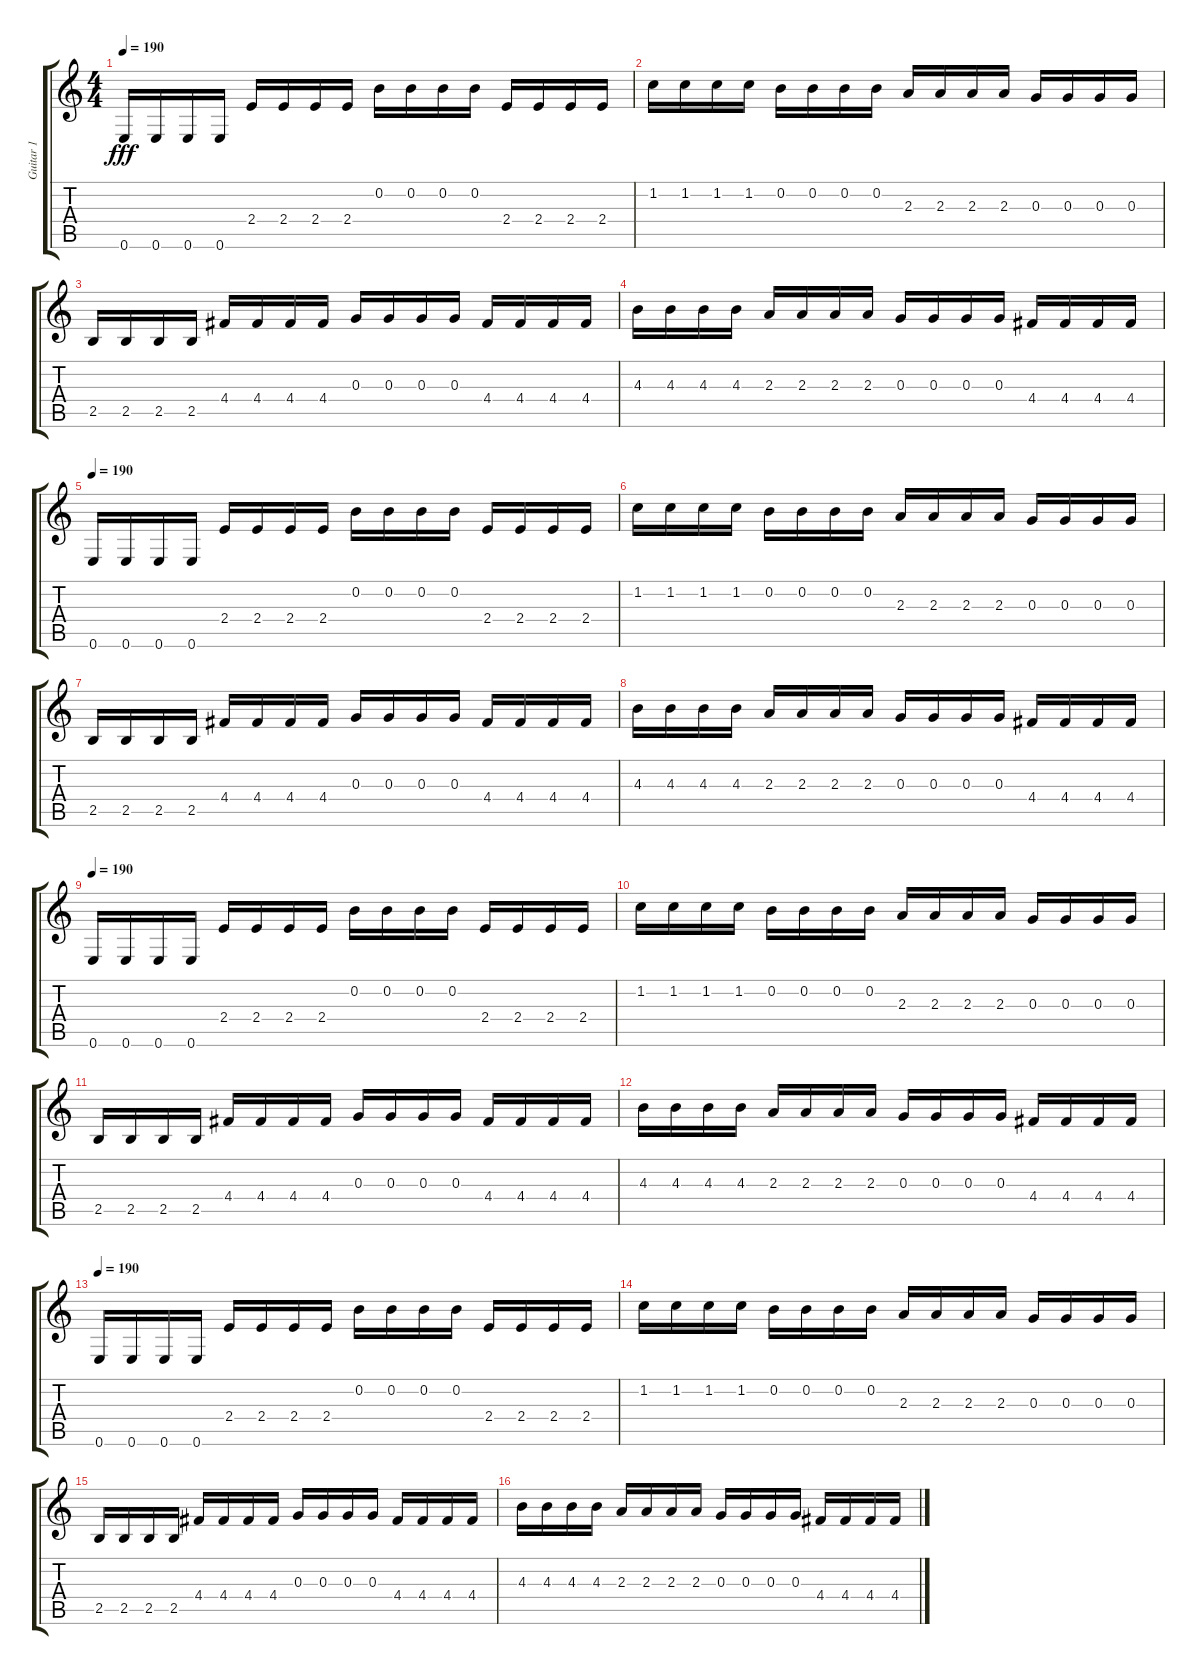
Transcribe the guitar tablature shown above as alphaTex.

\track ("Guitar 1" "Guitar 1") {instrument distortionguitar}
\staff {score tabs}
\tuning (E4 B3 G3 D3 A2 E2) {hide}
\ts (4 4)
\tempo 190
\clef g2
\ks c
0.6.16{dy fff} 0.6.16 0.6.16 0.6.16 2.4.16 2.4.16 2.4.16 2.4.16 0.2.16 0.2.16 0.2.16 0.2.16 2.4.16 2.4.16 2.4.16 2.4.16 |
1.2.16 1.2.16 1.2.16 1.2.16 0.2.16 0.2.16 0.2.16 0.2.16 2.3.16 2.3.16 2.3.16 2.3.16 0.3.16 0.3.16 0.3.16 0.3.16 |
2.5.16 2.5.16 2.5.16 2.5.16 4.4.16 4.4.16 4.4.16 4.4.16 0.3.16 0.3.16 0.3.16 0.3.16 4.4.16 4.4.16 4.4.16 4.4.16 |
4.3.16 4.3.16 4.3.16 4.3.16 2.3.16 2.3.16 2.3.16 2.3.16 0.3.16 0.3.16 0.3.16 0.3.16 4.4.16 4.4.16 4.4.16 4.4.16 |
\tempo 190
0.6.16 0.6.16 0.6.16 0.6.16 2.4.16 2.4.16 2.4.16 2.4.16 0.2.16 0.2.16 0.2.16 0.2.16 2.4.16 2.4.16 2.4.16 2.4.16 |
1.2.16 1.2.16 1.2.16 1.2.16 0.2.16 0.2.16 0.2.16 0.2.16 2.3.16 2.3.16 2.3.16 2.3.16 0.3.16 0.3.16 0.3.16 0.3.16 |
2.5.16 2.5.16 2.5.16 2.5.16 4.4.16 4.4.16 4.4.16 4.4.16 0.3.16 0.3.16 0.3.16 0.3.16 4.4.16 4.4.16 4.4.16 4.4.16 |
4.3.16 4.3.16 4.3.16 4.3.16 2.3.16 2.3.16 2.3.16 2.3.16 0.3.16 0.3.16 0.3.16 0.3.16 4.4.16 4.4.16 4.4.16 4.4.16 |
\tempo 190
0.6.16 0.6.16 0.6.16 0.6.16 2.4.16 2.4.16 2.4.16 2.4.16 0.2.16 0.2.16 0.2.16 0.2.16 2.4.16 2.4.16 2.4.16 2.4.16 |
1.2.16 1.2.16 1.2.16 1.2.16 0.2.16 0.2.16 0.2.16 0.2.16 2.3.16 2.3.16 2.3.16 2.3.16 0.3.16 0.3.16 0.3.16 0.3.16 |
2.5.16 2.5.16 2.5.16 2.5.16 4.4.16 4.4.16 4.4.16 4.4.16 0.3.16 0.3.16 0.3.16 0.3.16 4.4.16 4.4.16 4.4.16 4.4.16 |
4.3.16 4.3.16 4.3.16 4.3.16 2.3.16 2.3.16 2.3.16 2.3.16 0.3.16 0.3.16 0.3.16 0.3.16 4.4.16 4.4.16 4.4.16 4.4.16 |
\tempo 190
0.6.16 0.6.16 0.6.16 0.6.16 2.4.16 2.4.16 2.4.16 2.4.16 0.2.16 0.2.16 0.2.16 0.2.16 2.4.16 2.4.16 2.4.16 2.4.16 |
1.2.16 1.2.16 1.2.16 1.2.16 0.2.16 0.2.16 0.2.16 0.2.16 2.3.16 2.3.16 2.3.16 2.3.16 0.3.16 0.3.16 0.3.16 0.3.16 |
2.5.16 2.5.16 2.5.16 2.5.16 4.4.16 4.4.16 4.4.16 4.4.16 0.3.16 0.3.16 0.3.16 0.3.16 4.4.16 4.4.16 4.4.16 4.4.16 |
4.3.16 4.3.16 4.3.16 4.3.16 2.3.16 2.3.16 2.3.16 2.3.16 0.3.16 0.3.16 0.3.16 0.3.16 4.4.16 4.4.16 4.4.16 4.4.16
